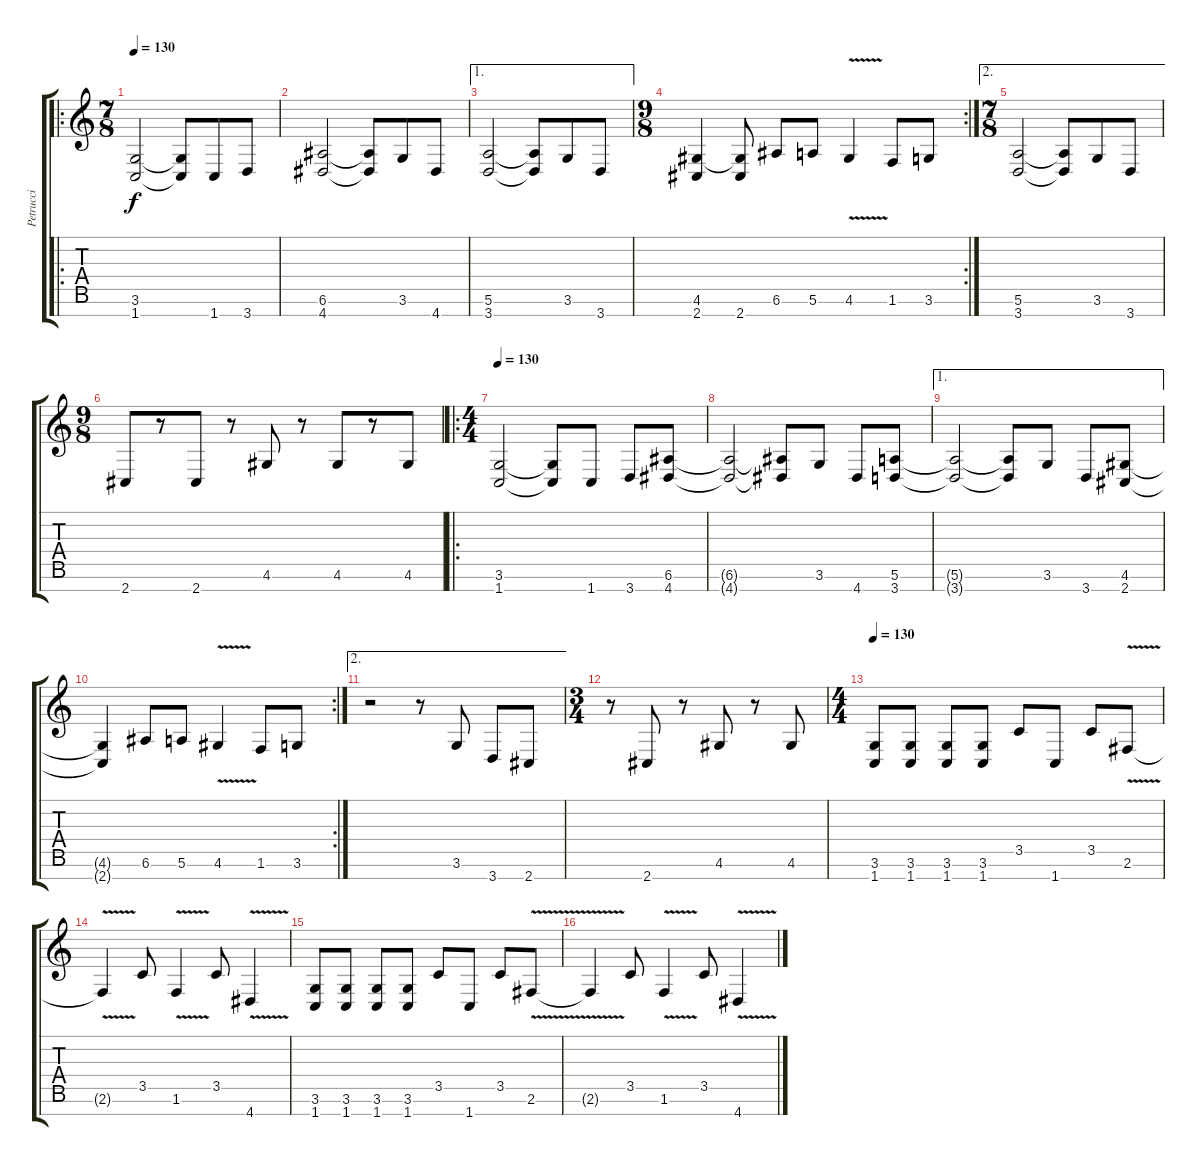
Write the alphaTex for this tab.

\track ("Petrucci" "Petrucci") {instrument distortionguitar}
\staff {score tabs}
\tuning (E4 B3 G3 D3 A2 E2 B1) {hide}
\ro
\ts (7 8)
\tempo 130
\clef g2
\ks c
(3.6 1.7).2{dy f volume 16 balance 8} (3.6{t} 1.7{t}).8 1.7.8 3.7.8 |
(6.6 4.7).2 (6.6{t} 4.7{t}).8 3.6.8 4.7.8 |
\ae 1
(5.6 3.7).2 (5.6{t} 3.7{t}).8 3.6.8 3.7.8 |
\rc 2
\ts (9 8)
(4.6 2.7).4 (4.6{t} 2.7).8 6.6.8 5.6.8 4.6{v}.4 1.6.8 3.6.8 |
\ae 2
\ts (7 8)
(5.6 3.7).2 (5.6{t} 3.7{t}).8 3.6.8 3.7.8 |
\ts (9 8)
2.7.8 r.8 2.7.8 r.8 4.6.8 r.8 4.6.8 r.8 4.6.8 |
\ro
\ts (4 4)
\tempo 130
(3.6 1.7).2{volume 16 balance 8} (3.6{t} 1.7{t}).8 1.7.8 3.7.8 (6.6 4.7).8 |
(6.6{t} 4.7{t}).2 (6.6{t} 4.7{t}).8 3.6.8 4.7.8 (5.6 3.7).8 |
\ae 1
(5.6{t} 3.7{t}).2 (5.6{t} 3.7{t}).8 3.6.8 3.7.8 (4.6 2.7).8 |
\rc 2
(4.6{t} 2.7{t}).4 6.6.8 5.6.8 4.6{v}.4 1.6.8 3.6.8 |
\ae 2
r.2 r.8 3.6.8 3.7.8 2.7.8 |
\ts (3 4)
r.8 2.7.8 r.8 4.6.8 r.8 4.6.8 |
\ts (4 4)
\tempo 130
(3.6 1.7).8 (3.6 1.7).8 (3.6 1.7).8 (3.6 1.7).8 3.5.8 1.7.8 3.5.8 2.6{v}.8 |
2.6{t}.4 3.5.8 1.6{v}.4 3.5.8 4.7{v}.4 |
(3.6 1.7).8 (3.6 1.7).8 (3.6 1.7).8 (3.6 1.7).8 3.5.8 1.7.8 3.5.8 2.6{v}.8 |
2.6{t}.4 3.5.8 1.6{v}.4 3.5.8 4.7{v}.4
